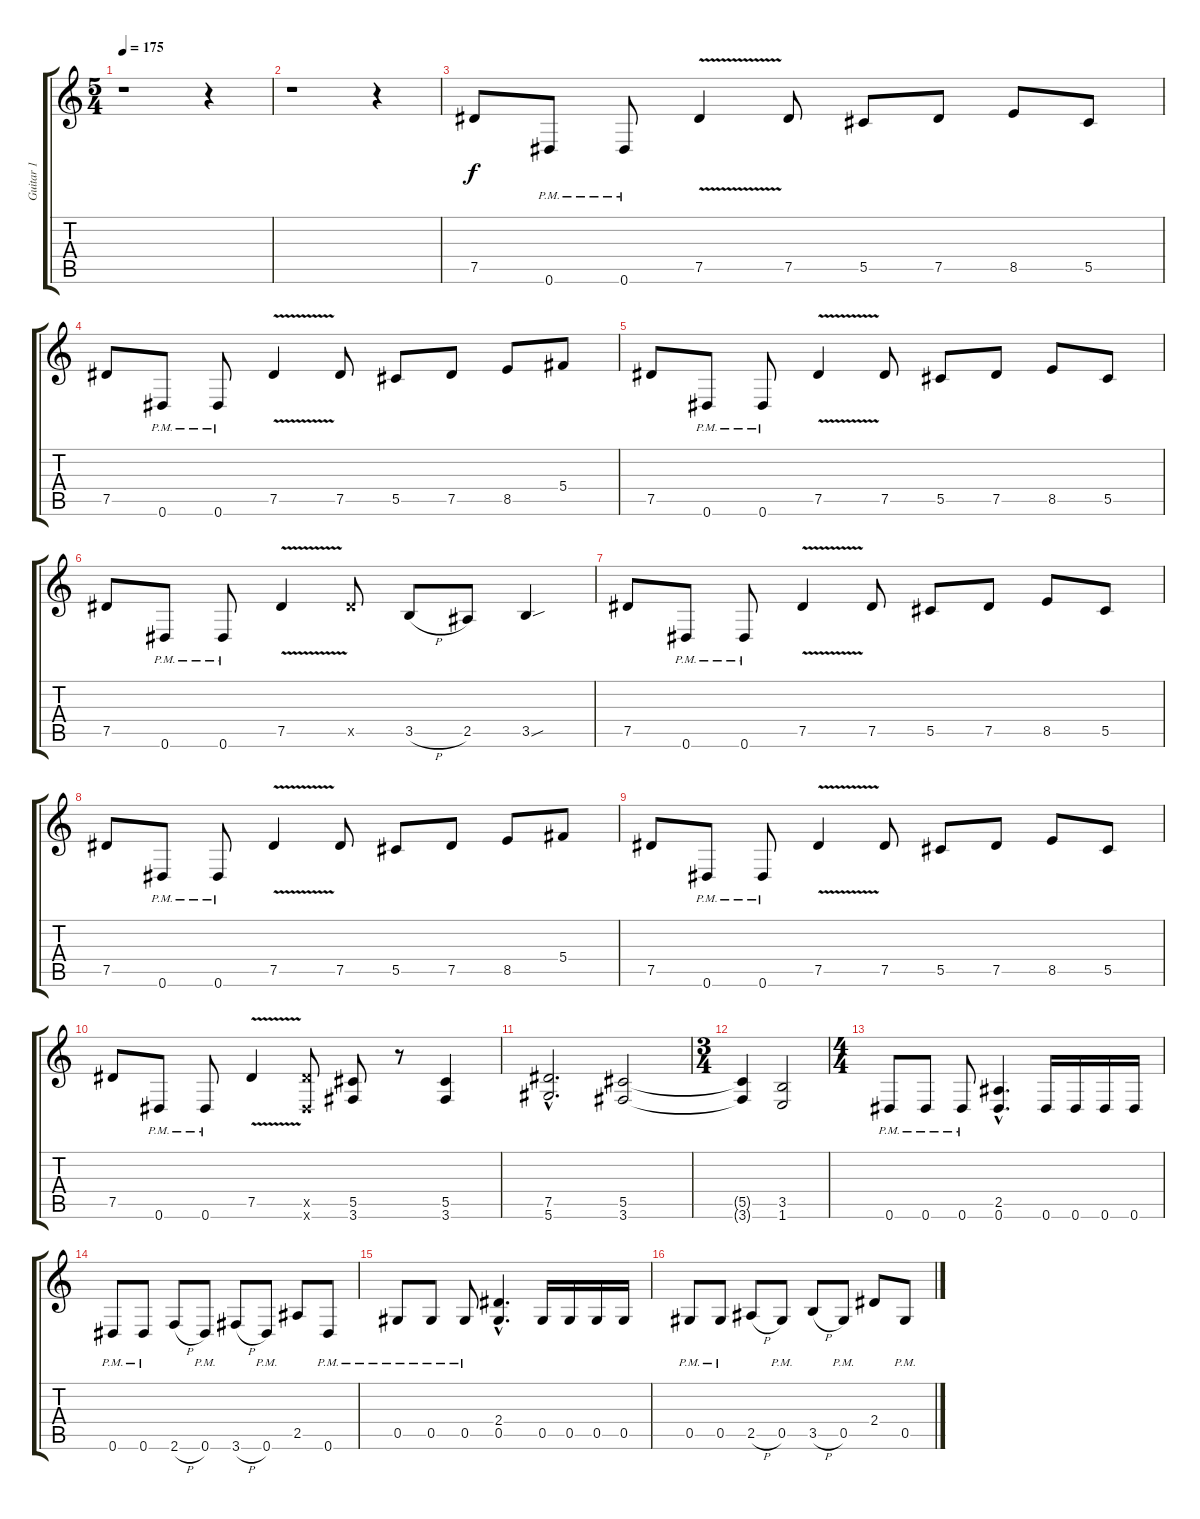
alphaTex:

\track ("Guitar 1" "Guitar 1") {instrument overdrivenguitar}
\staff {score tabs}
\tuning (Eb4 Bb3 Gb3 Db3 Ab2 Eb2) {hide}
\ts (5 4)
\tempo 175
\clef g2
\ks c
r.1{dy mp} r.4 |
r.1 r.4 |
\section ("" "")
7.5.8{dy f} 0.6{pm}.8 0.6{pm}.8 7.5{v}.4 7.5.8 5.5.8 7.5.8 8.5.8 5.5.8 |
7.5.8 0.6{pm}.8 0.6{pm}.8 7.5{v}.4 7.5.8 5.5.8 7.5.8 8.5.8 5.4.8 |
7.5.8 0.6{pm}.8 0.6{pm}.8 7.5{v}.4 7.5.8 5.5.8 7.5.8 8.5.8 5.5.8 |
7.5.8 0.6{pm}.8 0.6{pm}.8 7.5{v}.4 7.5{x}.8 3.5{h}.8 2.5.8 3.5{sou}.4 |
7.5.8 0.6{pm}.8 0.6{pm}.8 7.5{v}.4 7.5.8 5.5.8 7.5.8 8.5.8 5.5.8 |
7.5.8 0.6{pm}.8 0.6{pm}.8 7.5{v}.4 7.5.8 5.5.8 7.5.8 8.5.8 5.4.8 |
7.5.8 0.6{pm}.8 0.6{pm}.8 7.5{v}.4 7.5.8 5.5.8 7.5.8 8.5.8 5.5.8 |
7.5.8 0.6{pm}.8 0.6{pm}.8 7.5{v}.4 (7.5{x} 0.6{x}).8 (5.5 3.6).8 r.8 (5.5 3.6).4 |
\section ("" "")
(7.5{hac} 5.6{hac}).2{d} (5.5 3.6).2 |
\ts (3 4)
(5.5{t} 3.6{t}).4 (3.5 1.6).2 |
\ts (4 4)
\section ("" "")
0.6{pm}.8 0.6{pm}.8 0.6{pm}.8 (2.5{hac} 0.6{hac}).4{d} 0.6.16 0.6.16 0.6.16 0.6.16 |
0.6{pm}.8 0.6{pm}.8 2.6{h}.8 0.6{pm}.8 3.6{h}.8 0.6{pm}.8 2.5.8 0.6{pm}.8 |
0.5{pm}.8 0.5{pm}.8 0.5{pm}.8 (2.4{hac} 0.5{hac}).4{d} 0.5.16 0.5.16 0.5.16 0.5.16 |
0.5{pm}.8 0.5{pm}.8 2.5{h}.8 0.5{pm}.8 3.5{h}.8 0.5{pm}.8 2.4.8 0.5{pm}.8
